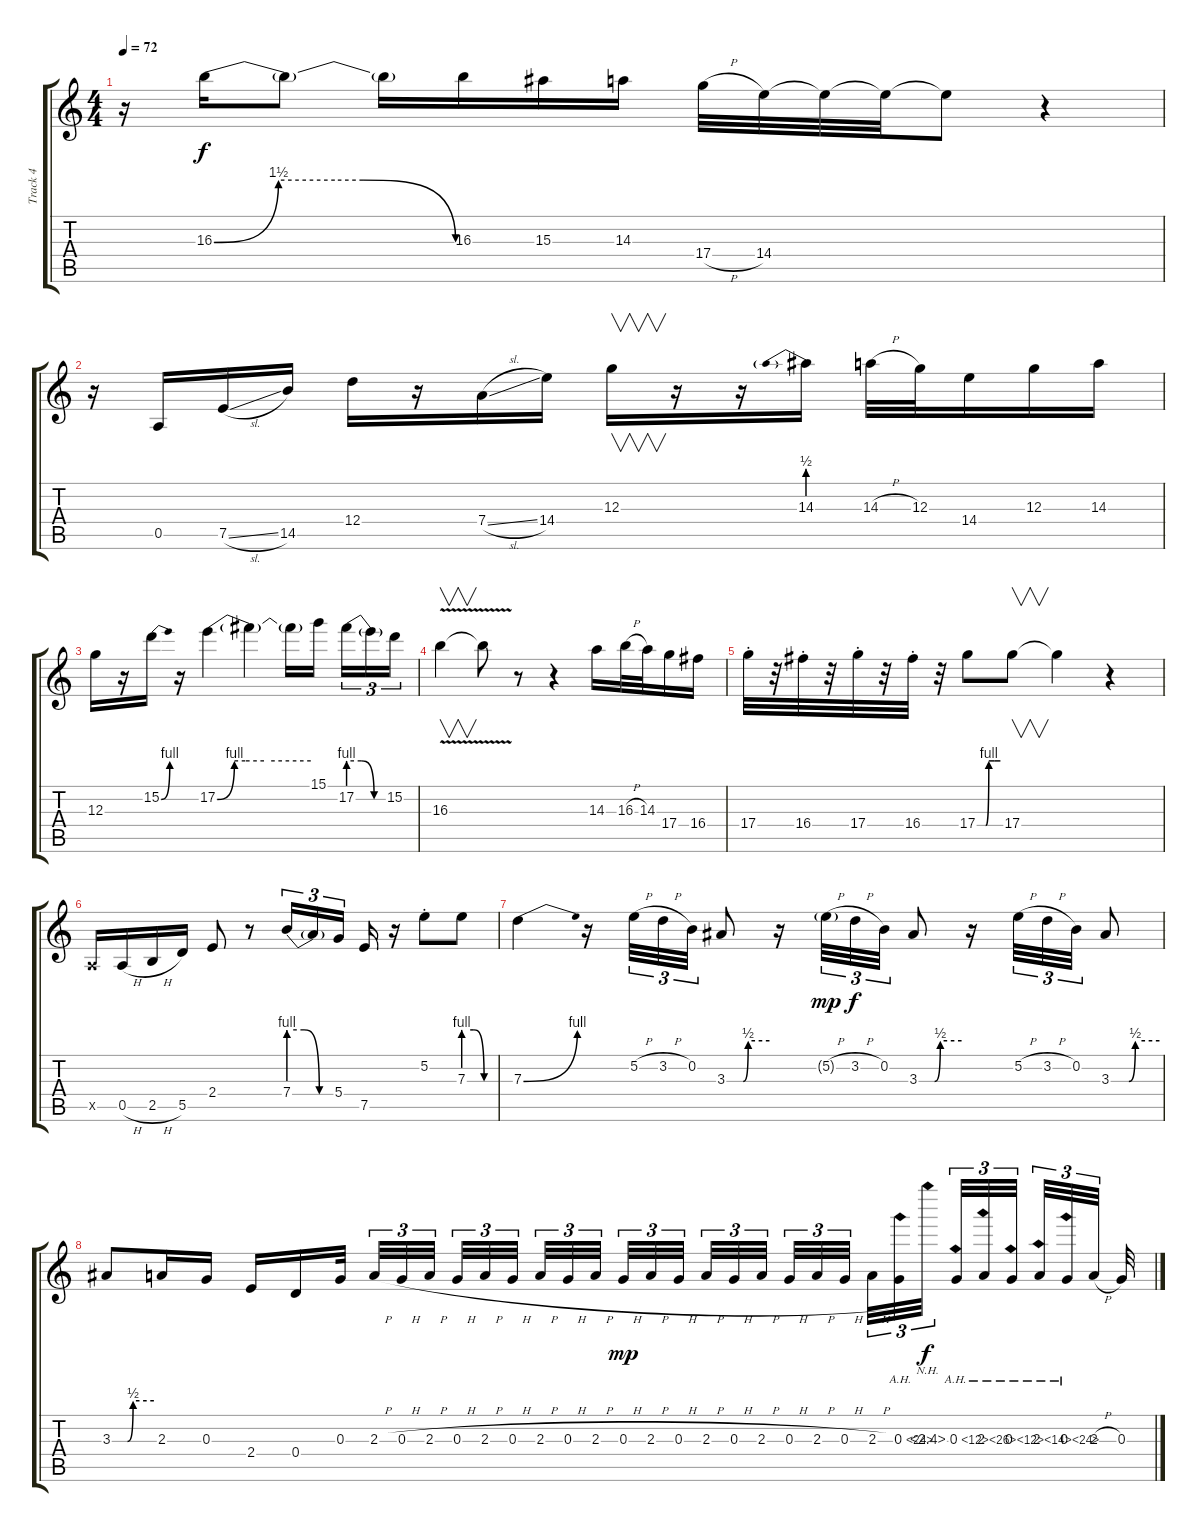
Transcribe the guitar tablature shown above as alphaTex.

\track ("Track 4" "Track 4") {instrument distortionguitar}
\staff {score tabs}
\tuning (E4 B3 G3 D3 A2 E2) {hide}
\ts (4 4)
\tempo 72
\clef g2
\ks c
r.16{dy f} 16.3{be (custom 0 0 16 6 30 6 37 6 60 0)}.16 16.3{t}.8 16.3{t}.16 16.3.16 15.3.16 14.3.16 17.4{h}.32 14.4.32 14.4{t}.32 14.4{t}.32 14.4{t}.8 r.4 |
r.16 0.5.16 7.5{sl}.16 14.5.16 12.4.16 r.16 7.4{sl}.16 14.4.16 12.3.16{v} r.16 r.16 14.3{be (prebend 0 2 60 2)}.16 14.3{h}.32 12.3.32 14.4.16 12.3.16 14.3.16 |
12.3.16 r.16 15.2{be (bend 0 0 60 4)}.16 r.16 17.2{be (custom 0 0 11 4 18 4 30 4 60 4)}.4 17.2{t}.4 17.2{t}.16 15.1.16{beam splitsecondary} 17.2{be (custom 0 4 20 4 40 0 60 0)}.16{tu (3 2)} 17.2{t}.16{tu (3 2)} 15.2.16{tu (3 2)} |
16.3{v}.4{v} 16.3{t}.8 r.8 r.4 14.3.16 16.3{h}.32 14.3.32 17.4.16 16.4.16 |
17.4{st}.32 r.32 16.4{st}.32 r.32 17.4{st}.32 r.32 16.4{st}.32 r.32 17.4{be (custom 0 0 22 0 30 4 45 4 60 4)}.8 17.4.8{v} 17.4{t}.4 r.4 |
0.5{x}.16 0.5{h}.16 2.5{h}.16 5.5.16 2.4.8 r.8 7.4{be (custom 0 4 20 4 40 0 60 0)}.16{tu (3 2)} 7.4{t}.16{tu (3 2)} 5.4.16{tu (3 2) beam splitsecondary} 7.5.16 r.16 5.2{st}.8 7.3{be (custom 0 4 20 4 40 0 60 0)}.8 |
7.3{be (bend 0 0 60 4)}.4 r.16 5.2{h}.32{tu (3 2)} 3.2{h}.32{tu (3 2)} 0.2.32{tu (3 2)} 3.3{be (custom 0 0 23 0 30 2 60 2)}.8 r.16 5.2{h g}.32{tu (3 2) dy mp} 3.2{h}.32{tu (3 2) dy f} 0.2.32{tu (3 2)} 3.3{be (custom 0 0 22 0 30 2 60 2)}.8 r.16 5.2{h}.32{tu (3 2)} 3.2{h}.32{tu (3 2)} 0.2.32{tu (3 2)} 3.3{be (custom 0 0 22 0 30 2 60 2)}.8 |
3.3{be (custom 0 0 22 0 30 2 60 2)}.8 2.3.16 0.3.16 2.4.16 0.4.16 0.3.32{beam splitsecondary} 2.3{h}.32{tu (3 2)} 0.3{h}.32{tu (3 2)} 2.3{h}.32{tu (3 2) beam splitsecondary} 0.3{h}.32{tu (3 2)} 2.3{h}.32{tu (3 2)} 0.3{h}.32{tu (3 2) beam splitsecondary} 2.3{h}.32{tu (3 2)} 0.3{h}.32{tu (3 2)} 2.3{h}.32{tu (3 2) beam splitsecondary} 0.3{h}.32{tu (3 2) dy mp} 2.3{h}.32{tu (3 2)} 0.3{h}.32{tu (3 2) beam splitsecondary} 2.3{h}.32{tu (3 2)} 0.3{h}.32{tu (3 2)} 2.3{h}.32{tu (3 2) beam splitsecondary} 0.3{h}.32{tu (3 2)} 2.3{h}.32{tu (3 2)} 0.3{h}.32{tu (3 2) beam splitsecondary} 2.3{h}.32{tu (3 2)} 0.3{ah 24}.32{tu (3 2)} 2.3{nh}.32{tu (3 2) dy f beam splitsecondary} 0.3{ah 12}.32{tu (3 2)} 2.3{ah 24}.32{tu (3 2)} 0.3{ah 12}.32{tu (3 2) beam splitsecondary} 2.3{ah 12}.32{tu (3 2)} 0.3{ah 24}.32{tu (3 2)} 2.3{h}.32{tu (3 2) beam splitsecondary} 0.3.32
